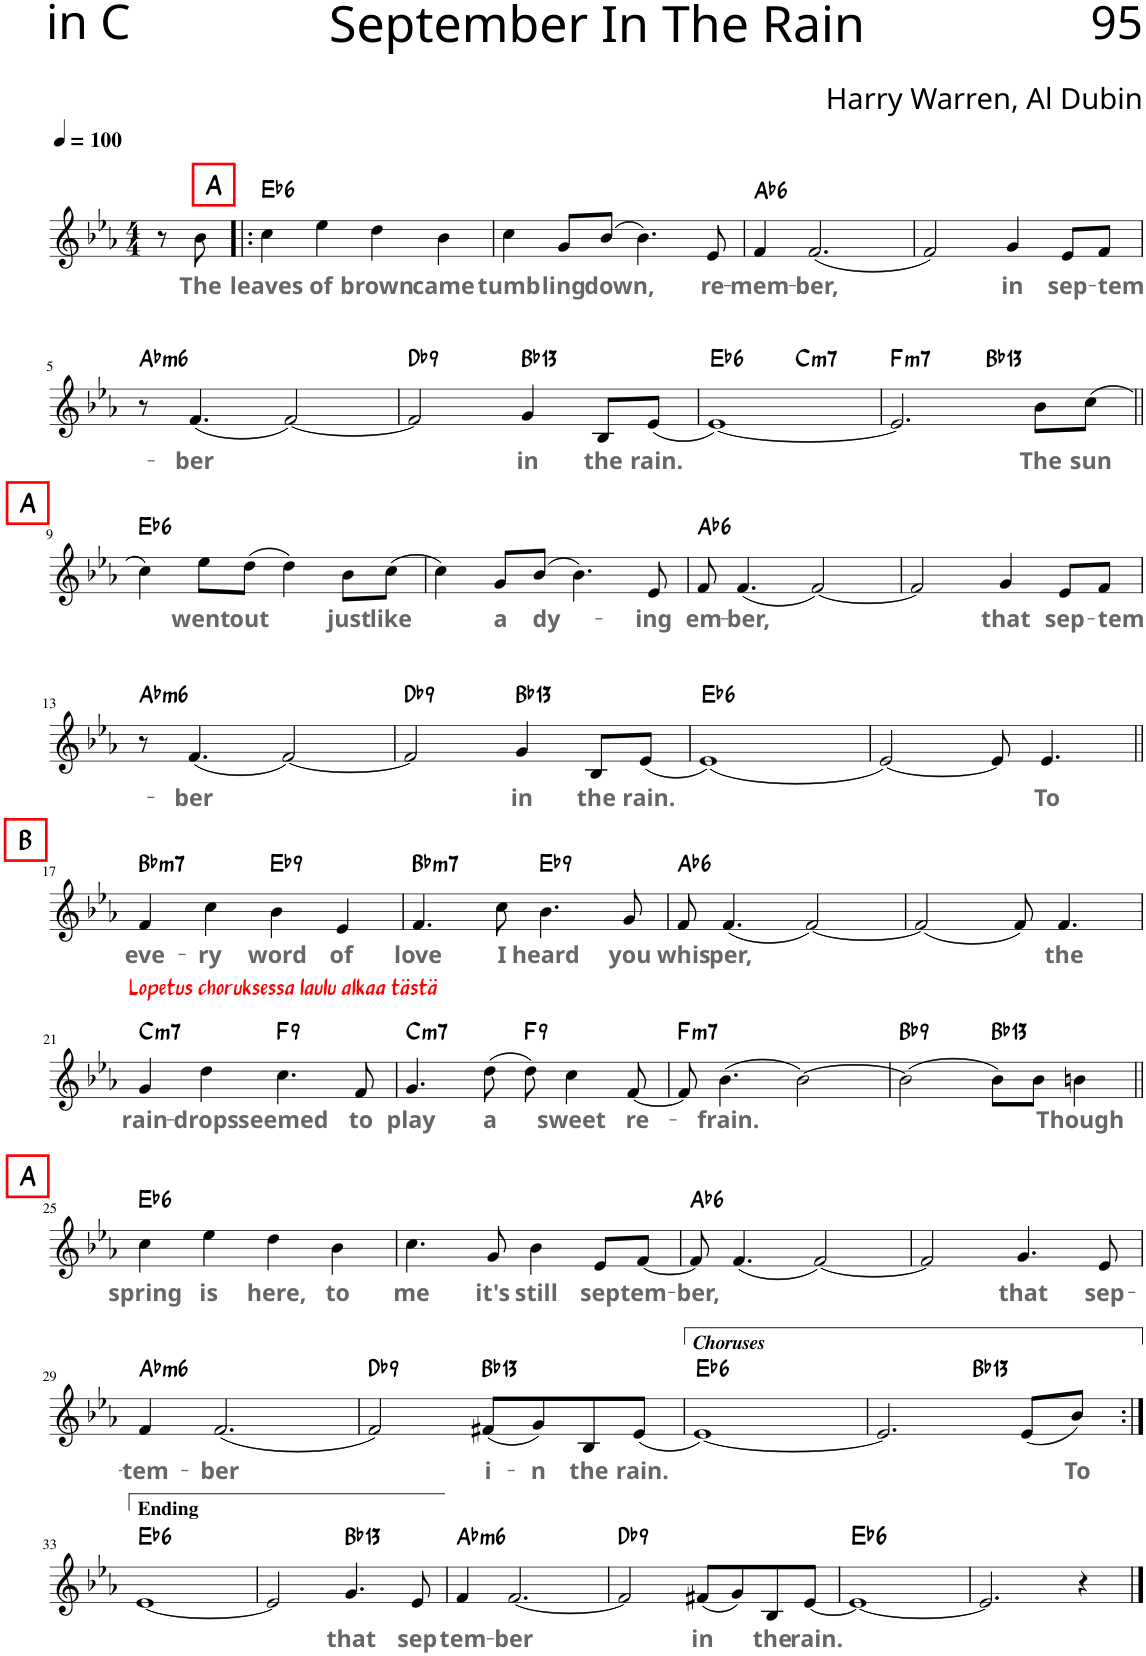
**kern	**text	**harte
*part1	*part1	*part1
*staff1	*staff1	*
*I"Piano	*	*
*I'Pno.	*	*
*clefG2	*	*
*k[b-e-a-]	*	*
*M4/4	*	*
*MM100	*	*
=	=	=
8r	.	.
!	!LO:LY:b:color=#666666	!
8b-\	The	.
=1!|:	=1!|:	=1!|:
!LO:TX:a:B:t=A	!	!
!	!LO:LY:b:color=#666666	!LO:H:kt=6
4cc\	leaves	Eb:maj6
!	!LO:LY:b:color=#666666	!
4ee-\	of	.
!	!LO:LY:b:color=#666666	!
4dd\	brown	.
!	!LO:LY:b:color=#666666	!
4b-\	came	.
=2	=2	=2
!	!LO:LY:b:color=#666666	!
4cc\	tumb-	.
!	!LO:LY:b:color=#666666	!
8g/L	-ling	.
!	!LO:LY:b:color=#666666	!
(8b-/J	down,	.
4.b-\)	.	.
!	!LO:LY:b:color=#666666	!
8e-/	re-	.
=3	=3	=3
!	!LO:LY:b:color=#666666	!LO:H:kt=6
4f/	-mem-	Ab:maj6
!	!LO:LY:b:color=#666666	!
(2.f/	-ber,	.
=4	=4	=4
2f/)	.	.
!	!LO:LY:b:color=#666666	!
4g/	in	.
!	!LO:LY:b:color=#666666	!
8e-/L	sep-	.
!	!LO:LY:b:color=#666666	!
8f/J	-tem-	.
!!LO:LB:g=z
=5	=5	=5
!	!	!LO:H:kt=m6
8r	.	Ab:min6
!	!LO:LY:b:color=#666666	!
(4.f/	-ber	.
[2f/)	.	.
=6	=6	=6
!	!	!LO:H:kt=9
2f/]	.	Db:9
!	!LO:LY:b:color=#666666	!LO:H:kt=13
4g/	in	Bb:9(11,13)
!	!LO:LY:b:color=#666666	!
8B-/L	the	.
!	!LO:LY:b:color=#666666	!
(8e-/J	rain.	.
=7	=7	=7
!	!	!LO:H:kt=6
*^	*	*
[1e-)	2ryy	.	Eb:maj6
!	!	!	!LO:H:kt=m7
.	2ryy	.	C:min7
=8	=8	=8	=8
!	!	!	!LO:H:kt=m7
2.e-/]	2ryy	.	F:min7
!	!	!	!LO:H:kt=13
.	2ryy	.	Bb:9(11,13)
!	!	!LO:LY:b:color=#666666	!
8b-\L	.	The	.
!	!	!LO:LY:b:color=#666666	!
(8cc\J	.	sun	.
!!LO:LB:g=z	!!
=9||	=9||	=9||	=9||
!LO:TX:a:B:t=A	!	!	!LO:H:kt=6
*v	*v	*	*
4cc\)	.	Eb:maj6
!	!LO:LY:b:color=#666666	!
8ee-\L	went	.
!	!LO:LY:b:color=#666666	!
(8dd\J	out	.
4dd\)	.	.
!	!LO:LY:b:color=#666666	!
8b-\L	just	.
!	!LO:LY:b:color=#666666	!
(8cc\J	like	.
=10	=10	=10
4cc\)	.	.
!	!LO:LY:b:color=#666666	!
8g/L	a	.
!	!LO:LY:b:color=#666666	!
(8b-/J	dy-	.
4.b-\)	.	.
!	!LO:LY:b:color=#666666	!
8e-/	-ing	.
=11	=11	=11
!	!LO:LY:b:color=#666666	!LO:H:kt=6
8f/	em-	Ab:maj6
!	!LO:LY:b:color=#666666	!
(4.f/	-ber,	.
[2f/)	.	.
=12	=12	=12
2f/]	.	.
!	!LO:LY:b:color=#666666	!
4g/	that	.
!	!LO:LY:b:color=#666666	!
8e-/L	sep-	.
!	!LO:LY:b:color=#666666	!
8f/J	-tem-	.
!!LO:LB:g=z
=13	=13	=13
!	!	!LO:H:kt=m6
8r	.	Ab:min6
!	!LO:LY:b:color=#666666	!
(4.f/	-ber	.
[2f/)	.	.
=14	=14	=14
!	!	!LO:H:kt=9
2f/]	.	Db:9
!	!LO:LY:b:color=#666666	!LO:H:kt=13
4g/	in	Bb:9(11,13)
!	!LO:LY:b:color=#666666	!
8B-/L	the	.
!	!LO:LY:b:color=#666666	!
(8e-/J	rain.	.
=15	=15	=15
!	!	!LO:H:kt=6
(1e-)	.	Eb:maj6
=16	=16	=16
[2e-/)	.	.
8e-/]	.	.
!	!LO:LY:b:color=#666666	!
4.e-/	To	.
!!LO:LB:g=z
=17||	=17||	=17||
!LO:TX:a:B:t=B	!	!
!LO:TX:b:color=#FC0107:t=Lopetus choruksessa laulu alkaa tästä	!	!
!	!LO:LY:b:color=#666666	!LO:H:kt=m7
4f/	eve-	Bb:min7
!	!LO:LY:b:color=#666666	!
4cc\	-ry	.
!	!LO:LY:b:color=#666666	!LO:H:kt=9
4b-\	word	Eb:9
!	!LO:LY:b:color=#666666	!
4e-/	of	.
=18	=18	=18
!	!LO:LY:b:color=#666666	!LO:H:kt=m7
4.f/	love	Bb:min7
!	!LO:LY:b:color=#666666	!
8cc\	I	.
!	!LO:LY:b:color=#666666	!LO:H:kt=9
4.b-\	heard	Eb:9
!	!LO:LY:b:color=#666666	!
8g/	you	.
=19	=19	=19
!	!LO:LY:b:color=#666666	!LO:H:kt=6
8f/	whis-	Ab:maj6
!	!LO:LY:b:color=#666666	!
(4.f/	-per,	.
[2f/)	.	.
=20	=20	=20
(2f/]	.	.
8f/)	.	.
!	!LO:LY:b:color=#666666	!
4.f/	the	.
!!LO:LB:g=z
=21	=21	=21
!	!LO:LY:b:color=#666666	!LO:H:kt=m7
4g/	rain-	C:min7
!	!LO:LY:b:color=#666666	!
4dd\	-drops	.
!	!LO:LY:b:color=#666666	!LO:H:kt=9
4.cc\	seemed	F:9
!	!LO:LY:b:color=#666666	!
8f/	to	.
=22	=22	=22
!	!LO:LY:b:color=#666666	!LO:H:kt=m7
4.g/	play	C:min7
!	!LO:LY:b:color=#666666	!
(8dd\	a	.
!	!	!LO:H:kt=9
8dd\)	.	F:9
!	!LO:LY:b:color=#666666	!
4cc\	sweet	.
!	!LO:LY:b:color=#666666	!
[8f/	re-	.
=23	=23	=23
!	!	!LO:H:kt=m7
8f/]	.	F:min7
!	!LO:LY:b:color=#666666	!
(4.b-\	-frain.	.
[2b-\)	.	.
=24	=24	=24
!	!	!LO:H:kt=9
(2b-\]	.	Bb:9
!	!	!LO:H:kt=13
8b-\L)	.	Bb:9(11,13)
8b-\J	.	.
!	!LO:LY:b:color=#666666	!
4bn\	Though	.
!!LO:LB:g=z
=25||	=25||	=25||
!LO:TX:a:B:t=A	!	!
!	!LO:LY:b:color=#666666	!LO:H:kt=6
4cc\	spring	Eb:maj6
!	!LO:LY:b:color=#666666	!
4ee-\	is	.
!	!LO:LY:b:color=#666666	!
4dd\	here,	.
!	!LO:LY:b:color=#666666	!
4b-\	to	.
=26	=26	=26
!	!LO:LY:b:color=#666666	!
4.cc\	me	.
!	!LO:LY:b:color=#666666	!
8g/	it's	.
!	!LO:LY:b:color=#666666	!
4b-\	still	.
!	!LO:LY:b:color=#666666	!
8e-/L	sep-	.
!	!LO:LY:b:color=#666666	!
[8f/J	-tem-	.
=27	=27	=27
!	!LO:LY:b:color=#666666	!LO:H:kt=6
8f/]	-ber,	Ab:maj6
(4.f/	.	.
[2f/)	.	.
=28	=28	=28
2f/]	.	.
!	!LO:LY:b:color=#666666	!
4.g/	that	.
!	!LO:LY:b:color=#666666	!
8e-/	sep-	.
!!LO:LB:g=z
=29	=29	=29
!	!LO:LY:b:color=#666666	!LO:H:kt=m6
4f/	-tem-	Ab:min6
!	!LO:LY:b:color=#666666	!
(2.f/	-ber	.
=30	=30	=30
!	!	!LO:H:kt=9
2f/)	.	Db:9
!	!LO:LY:b:color=#666666	!LO:H:kt=13
(8f#X/L	i-	Bb:9(11,13)
!	!LO:LY:b:color=#666666	!
8g/)	-n	.
!	!LO:LY:b:color=#666666	!
8B-/	the	.
!	!LO:LY:b:color=#666666	!
(8e-/J	rain.	.
=31	=31	=31
!	!	!LO:H:kt=6
[1e-)	.	Eb:maj6
=32	=32	=32
*^	*	*
2.e-/]	2ryy	.	.
!	!	!	!LO:H:kt=13
.	2ryy	.	Bb:9(11,13)
(8e-/L	.	.	.
!	!	!LO:LY:b:color=#666666	!
8b-/J)	.	To	.
!!LO:LB:g=z	!!
=33:|!	=33:|!	=33:|!	=33:|!
!	!	!	!LO:H:kt=6
*v	*v	*	*
[1e-	.	Eb:maj6
=34	=34	=34
2e-/]	.	.
!	!LO:LY:b:color=#666666	!LO:H:kt=13
4.g/	that	Bb:9(11,13)
!	!LO:LY:b:color=#666666	!
8e-/	sep-	.
=35	=35	=35
!	!LO:LY:b:color=#666666	!LO:H:kt=m6
4f/	-tem-	Ab:min6
!	!LO:LY:b:color=#666666	!
[2.f/	-ber	.
=36	=36	=36
!	!	!LO:H:kt=9
2f/]	.	Db:9
!	!LO:LY:b:color=#666666	!
(8f#X/L	in	.
8g/)	.	.
!	!LO:LY:b:color=#666666	!
8B-/	the	.
!	!LO:LY:b:color=#666666	!
[8e-/J	rain.	.
=37	=37	=37
!	!	!LO:H:kt=6
1e-_	.	Eb:maj6
=38	=38	=38
2.e-/]	.	.
4r	.	.
==	==	==
*-	*-	*-
